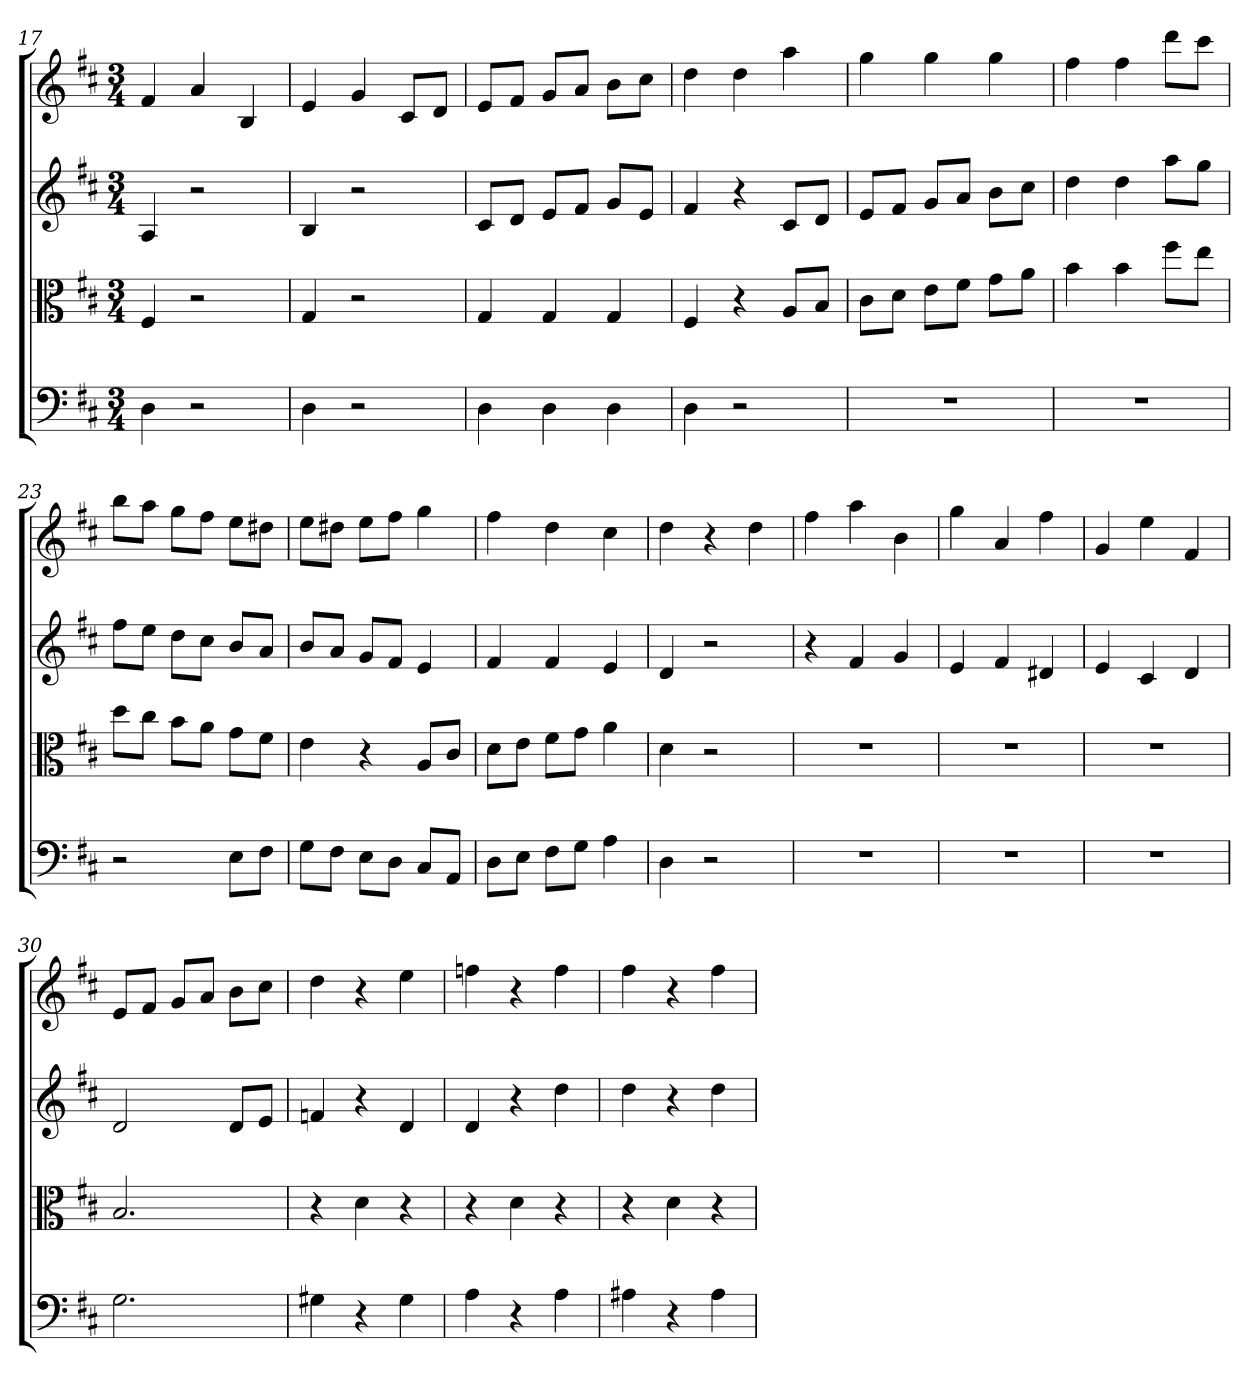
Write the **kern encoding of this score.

**kern	**kern	**kern	**kern
*part4	*part3	*part2	*part1
*staff4	*staff3	*staff2	*staff1
*clefF4	*clefC3	*	*
*k[f#c#]	*k[f#c#]	*k[f#c#]	*k[f#c#]
*D:	*D:	*D:	*D:
*M3/4	*M3/4	*M3/4	*M3/4
=17	=17	=17	=17
4D	4F#	4A	4f#
2r	2r	2r	4a
.	.	.	4B
=18	=18	=18	=18
4D	4G	4B	4e
2r	2r	2r	4g
.	.	.	8c#L
.	.	.	8dJ
=19	=19	=19	=19
4D	4G	8c#L	8eL
.	.	8dJ	8f#J
4D	4G	8eL	8gL
.	.	8f#J	8aJ
4D	4G	8gL	8bL
.	.	8eJ	8cc#J
=20	=20	=20	=20
4D	4F#	4f#	4dd
2r	4r	4r	4dd
.	8A/L	8c#L	4aa
.	8B/J	8dJ	.
=21	=21	=21	=21
2.r	8c#\L	8eL	4gg
.	8d\J	8f#J	.
.	8e\L	8gL	4gg
.	8f#\J	8aJ	.
.	8g\L	8bL	4gg
.	8a\J	8cc#J	.
=22	=22	=22	=22
2.r	4b	4dd	4ff#
.	4b	4dd	4ff#
.	8ff#\L	8aaL	8dddL
.	8ee\J	8ggJ	8ccc#J
=23	=23	=23	=23
2r	8dd\L	8ff#L	8bbL
.	8cc#\J	8eeJ	8aaJ
.	8b\L	8ddL	8ggL
.	8a\J	8cc#J	8ff#J
8E\L	8g\L	8bL	8eeL
8F#\J	8f#\J	8aJ	8dd#XJ
=24	=24	=24	=24
8G\L	4e	8bL	8eeL
8F#\J	.	8aJ	8dd#XJ
8E\L	4r	8gL	8eeL
8D\J	.	8f#J	8ff#J
8C#/L	8A/L	4e	4gg
8AA/J	8c#/J	.	.
=25	=25	=25	=25
8D\L	8d\L	4f#	4ff#
8E\J	8e\J	.	.
8F#\L	8f#\L	4f#	4dd
8G\J	8g\J	.	.
4A	4a	4e	4cc#
=26	=26	=26	=26
4D	4d	4d	4dd
2r	2r	2r	4r
.	.	.	4dd
=27	=27	=27	=27
2.r	2.r	4r	4ff#
.	.	4f#	4aa
.	.	4g	4b
=28	=28	=28	=28
2.r	2.r	4e	4gg
.	.	4f#	4a
.	.	4d#X	4ff#
=29	=29	=29	=29
2.r	2.r	4e	4g
.	.	4c#	4ee
.	.	4d	4f#
=30	=30	=30	=30
2.G	2.B	2d	8eL
.	.	.	8f#J
.	.	.	8gL
.	.	.	8aJ
.	.	8dL	8bL
.	.	8eJ	8cc#J
=31	=31	=31	=31
4G#X	4r	4fn	4dd
4r	4d	4r	4r
4G#	4r	4d	4ee
=32	=32	=32	=32
4A	4r	4d	4ffn
4r	4d	4r	4r
4A	4r	4dd	4ff
=33	=33	=33	=33
4A#X	4r	4dd	4ff#
4r	4d	4r	4r
4A#	4r	4dd	4ff#
=	=	=	=
*-	*-	*-	*-
